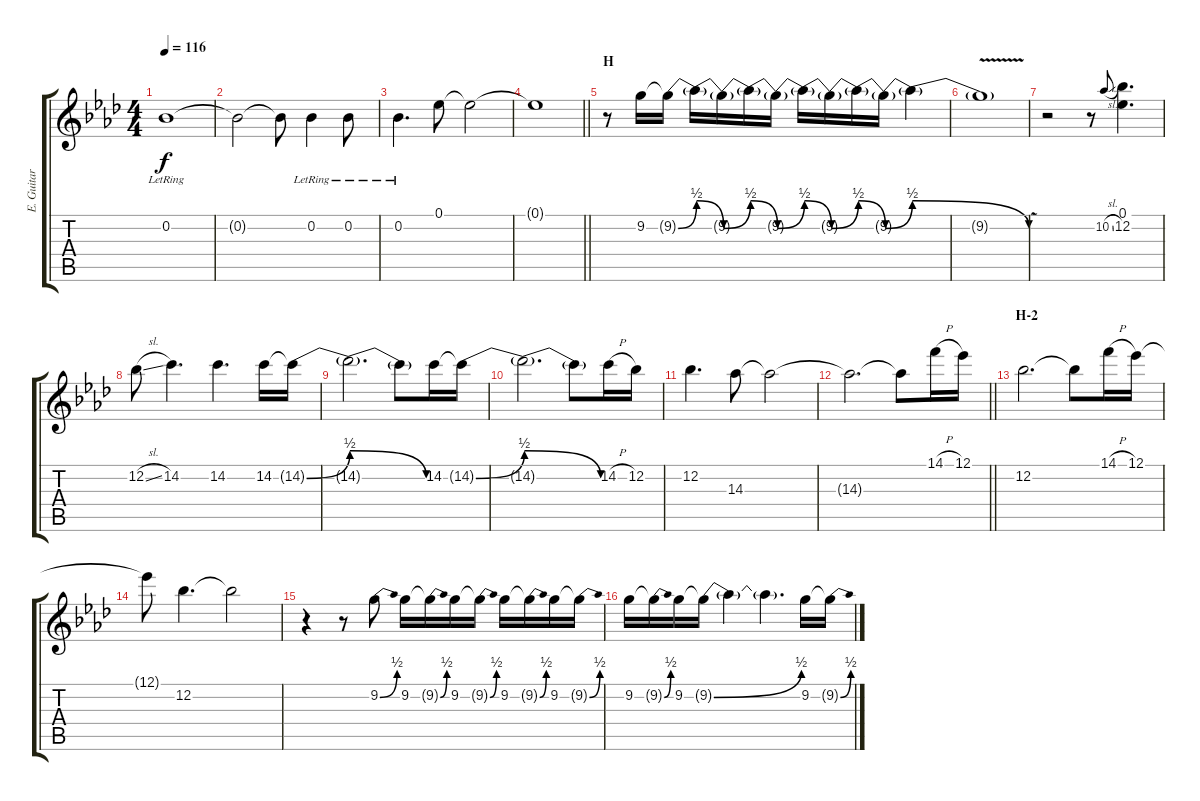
\track ("E. Guitar II" "E. Guitar ") {instrument overdrivenguitar}
\staff {score tabs}
\tuning (Eb4 Bb3 Gb3 Db3 Ab2 Eb2) {hide}
\ts (4 4)
\tempo 116
\clef g2
\ks ab
0.2{lr}.1{dy f} |
0.2{t}.2 0.2{t}.8 0.2{lr}.4 0.2{lr}.8 |
0.2{lr}.4{d} 0.1.8 0.1{t}.2 |
\barLineRight lightlight
0.1{t}.1 |
\section ("" "H")
r.8 9.2.16 9.2{be (bend 0 0 60 2) t}.16 9.2{be (release 0 2 60 0) t}.16 9.2{be (bend 0 0 60 2) t}.16 9.2{be (release 0 2 60 0) t}.16 9.2{be (bend 0 0 60 2) t}.16 9.2{be (release 0 2 60 0) t}.16 9.2{be (bend 0 0 60 2) t}.16 9.2{be (release 0 2 60 0) t}.16 9.2{be (bend 0 0 60 2) t}.16 9.2{be (release 0 2 60 0) t}.4 |
9.2{v t}.1 |
r.2 r.8 10.2{sl}.8{gr onbeat} (0.1 12.2).4{d} |
12.2{sl}.8 14.2.4{d} 14.2.4{d} 14.2.16 14.2{be (bend 0 0 60 2) t}.16 |
14.2{be (release 0 2 60 0) t}.2{d} 14.2{t}.8 14.2.16 14.2{be (bend 0 0 60 2) t}.16 |
14.2{be (release 0 2 60 0) t}.2{d} 14.2{t}.8 14.2{h}.16 12.2.16 |
12.2.4{d} 14.3.8 14.3{t}.2 |
\barLineRight lightlight
14.3{t}.2{d} 14.3{t}.8 14.1{h}.16 12.1.16 |
\section ("" "H-2")
12.2.2{d} 12.2{t}.8 14.1{h}.16 12.1.16 |
12.1{t}.8 12.2.4{d} 12.2{t}.2 |
r.4 r.8 9.2{be (bend 0 0 60 2)}.8 9.2.16 9.2{be (bend 0 0 60 2) t}.16 9.2.16 9.2{be (bend 0 0 60 2) t}.16 9.2.16 9.2{be (bend 0 0 60 2) t}.16 9.2.16 9.2{be (bend 0 0 60 2) t}.16 |
9.2.16 9.2{be (bend 0 0 60 2) t}.16 9.2.16 9.2{be (bend 0 0 60 2) t}.16 9.2{t}.4 9.2{t}.4{d} 9.2.16 9.2{be (bend 0 0 60 2) t}.16
